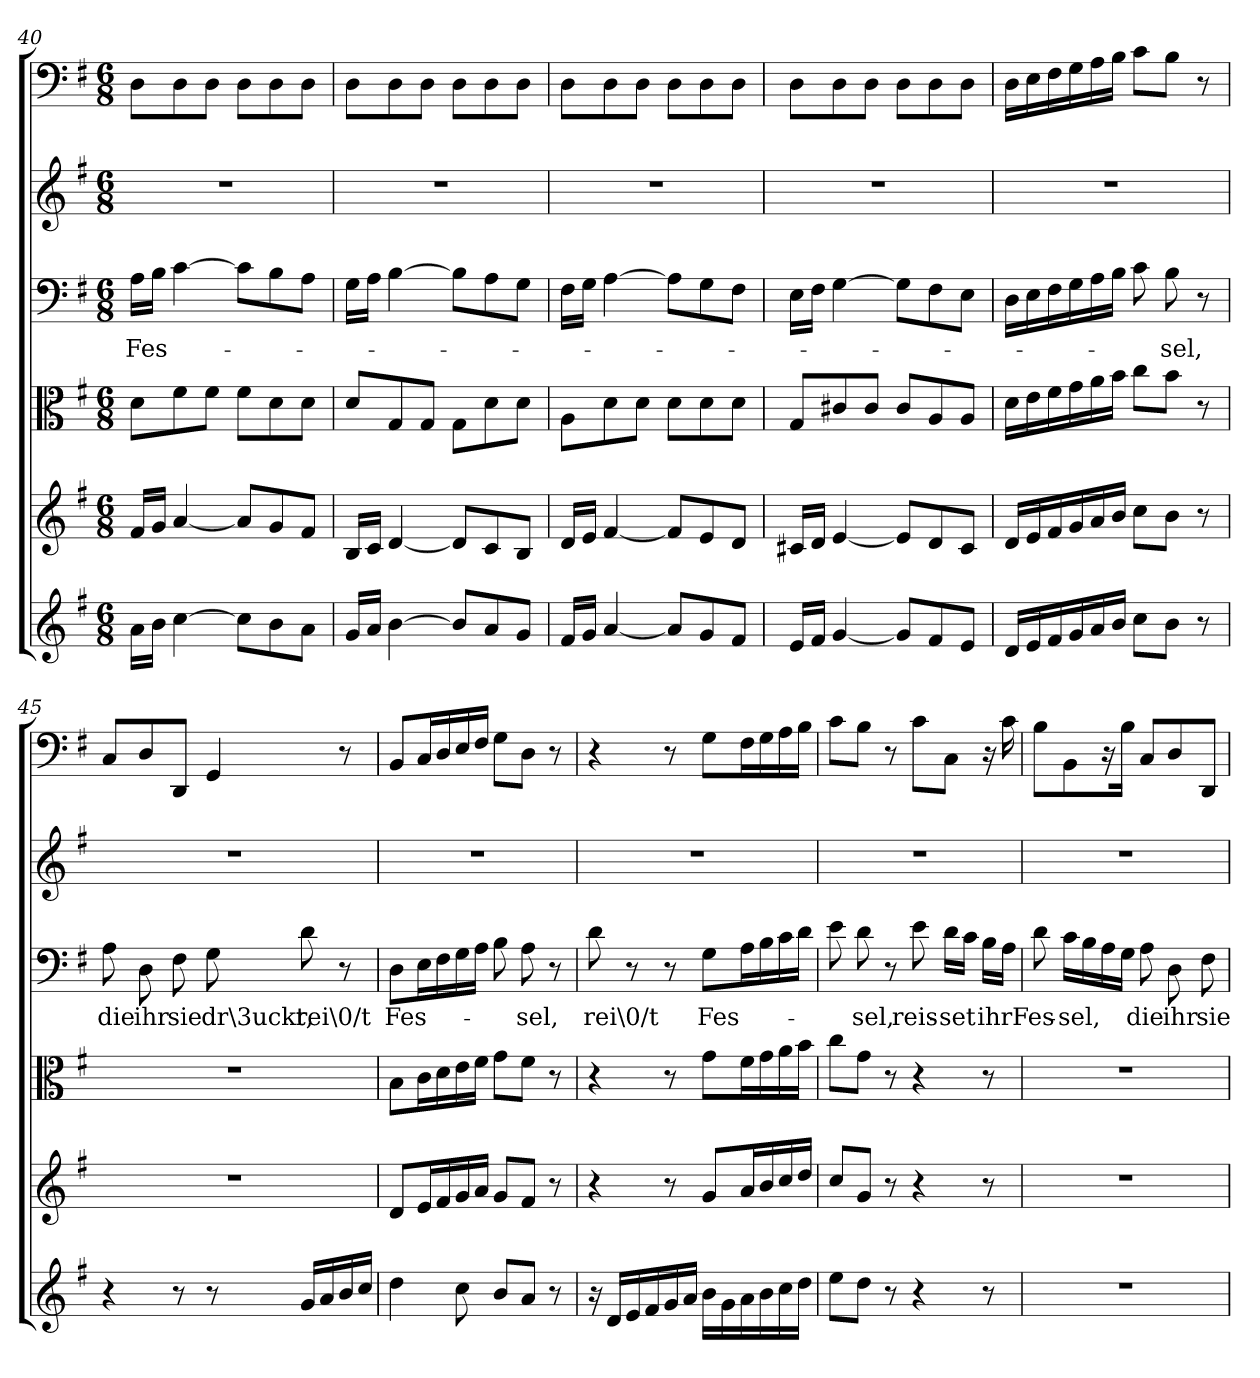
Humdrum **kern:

**kern	**kern	**kern	**kern	**text	**kern	**kern
*part6	*part5	*part4	*part3	*part3	*part2	*part1
*staff6	*staff5	*staff4	*staff3	*staff3	*staff2	*staff1
*clefG2	*clefG2	*clefC3	*clefF4	*	*clefG2	*clefF4
*k[f#]	*k[f#]	*k[f#]	*k[f#]	*	*k[f#]	*k[f#]
*G:	*G:	*G:	*G:	*	*G:	*G:
*M6/8	*M6/8	*M6/8	*M6/8	*	*M6/8	*M6/8
=40	=40	=40	=40	=40	=40	=40
16a\LL	16f#/LL	8d\L	16A\LL	Fes-	2.r	8D\L
16b\JJ	16g/JJ	.	16B\JJ	.	.	.
[4cc\	[4a/	8f#\	[4c\	.	.	8D\
.	.	8f#\J	.	.	.	8D\J
8cc\L]	8a/L]	8f#\L	8c\L]	.	.	8D\L
8b\	8g/	8d\	8B\	.	.	8D\
8a\J	8f#/J	8d\J	8A\J	.	.	8D\J
=41	=41	=41	=41	=41	=41	=41
16g/LL	16B/LL	8d/L	16G\LL	.	2.r	8D\L
16a/JJ	16c/JJ	.	16A\JJ	.	.	.
[4b\	[4d/	8G/	[4B\	.	.	8D\
.	.	8G/J	.	.	.	8D\J
8b/L]	8d/L]	8G\L	8B\L]	.	.	8D\L
8a/	8c/	8d\	8A\	.	.	8D\
8g/J	8B/J	8d\J	8G\J	.	.	8D\J
=42	=42	=42	=42	=42	=42	=42
16f#/LL	16d/LL	8A\L	16F#\LL	.	2.r	8D\L
16g/JJ	16e/JJ	.	16G\JJ	.	.	.
[4a/	[4f#/	8d\	[4A\	.	.	8D\
.	.	8d\J	.	.	.	8D\J
8a/L]	8f#/L]	8d\L	8A\L]	.	.	8D\L
8g/	8e/	8d\	8G\	.	.	8D\
8f#/J	8d/J	8d\J	8F#\J	.	.	8D\J
=43	=43	=43	=43	=43	=43	=43
16e/LL	16c#X/LL	8G/L	16E\LL	.	2.r	8D\L
16f#/JJ	16d/JJ	.	16F#\JJ	.	.	.
[4g/	[4e/	8c#X/	[4G\	.	.	8D\
.	.	8c#/J	.	.	.	8D\J
8g/L]	8e/L]	8c#/L	8G\L]	.	.	8D\L
8f#/	8d/	8A/	8F#\	.	.	8D\
8e/J	8c#/J	8A/J	8E\J	.	.	8D\J
=44	=44	=44	=44	=44	=44	=44
16d/LL	16d/LL	16d\LL	16D\LL	.	2.r	16D\LL
16e/	16e/	16e\	16E\	.	.	16E\
16f#/	16f#/	16f#\	16F#\	.	.	16F#\
16g/	16g/	16g\	16G\	.	.	16G\
16a/	16a/	16a\	16A\	.	.	16A\
16b/JJ	16b/JJ	16b\JJ	16B\JJ	.	.	16B\JJ
8cc\L	8cc\L	8cc\L	8c\	.	.	8c\L
8b\J	8b\J	8b\J	8B\	-sel,	.	8B\J
8r	8r	8r	8r	.	.	8r
=45	=45	=45	=45	=45	=45	=45
4r	2.r	2.r	8A\	die	2.r	8C/L
.	.	.	8D\	ihr	.	8D/
8r	.	.	8F#\	sie	.	8DD/J
8r	.	.	8G\	dr\3uckt,	.	4GG/
16g/LL	.	.	8d\	rei\0/t	.	.
16a/	.	.	.	.	.	.
16b/	.	.	8r	.	.	8r
16cc/JJ	.	.	.	.	.	.
=46	=46	=46	=46	=46	=46	=46
4dd\	8d/L	8B\L	8D\L	Fes-	2.r	8BB/L
.	16e/L	16c\L	16E\L	.	.	16C/L
.	16f#/	16d\	16F#\	.	.	16D/
8cc\	16g/	16e\	16G\	.	.	16E/
.	16a/JJ	16f#\JJ	16A\JJ	.	.	16F#/JJ
8b/L	8g/L	8g\L	8B\	.	.	8G\L
8a/J	8f#/J	8f#\J	8A\	-sel,	.	8D\J
8r	8r	8r	8r	.	.	8r
=47	=47	=47	=47	=47	=47	=47
16r	4r	4r	8d\	rei\0/t	2.r	4r
16d/LL	.	.	.	.	.	.
16e/	.	.	8r	.	.	.
16f#/	.	.	.	.	.	.
16g/	8r	8r	8r	.	.	8r
16a/JJ	.	.	.	.	.	.
16b\LL	8g/L	8g\L	8G\L	Fes-	.	8G\L
16g\	.	.	.	.	.	.
16a\	16a/L	16f#\L	16A\L	.	.	16F#\L
16b\	16b/	16g\	16B\	.	.	16G\
16cc\	16cc/	16a\	16c\	.	.	16A\
16dd\JJ	16dd/JJ	16b\JJ	16d\JJ	.	.	16B\JJ
=48	=48	=48	=48	=48	=48	=48
8ee\L	8cc/L	8cc\L	8e\	.	2.r	8c\L
8dd\J	8g/J	8g\J	8d\	-sel,	.	8B\J
8r	8r	8r	8r	.	.	8r
4r	4r	4r	8e\	reis-	.	8c\L
.	.	.	16d\LL	-set	.	8C\J
.	.	.	16c\JJ	.	.	.
8r	8r	8r	16B\LL	ihr	.	16r
.	.	.	16A\JJ	.	.	16c\
=49	=49	=49	=49	=49	=49	=49
2.r	2.r	2.r	8d\	Fes-	2.r	8B\L
.	.	.	16c\LL	-sel,	.	8BB\
.	.	.	16B\	.	.	.
.	.	.	16A\	.	.	16r
.	.	.	16G\JJ	.	.	16B\Jk
.	.	.	8A\	die	.	8C/L
.	.	.	8D\	ihr	.	8D/
.	.	.	8F#\	sie	.	8DD/J
=	=	=	=	=	=	=
*-	*-	*-	*-	*-	*-	*-
